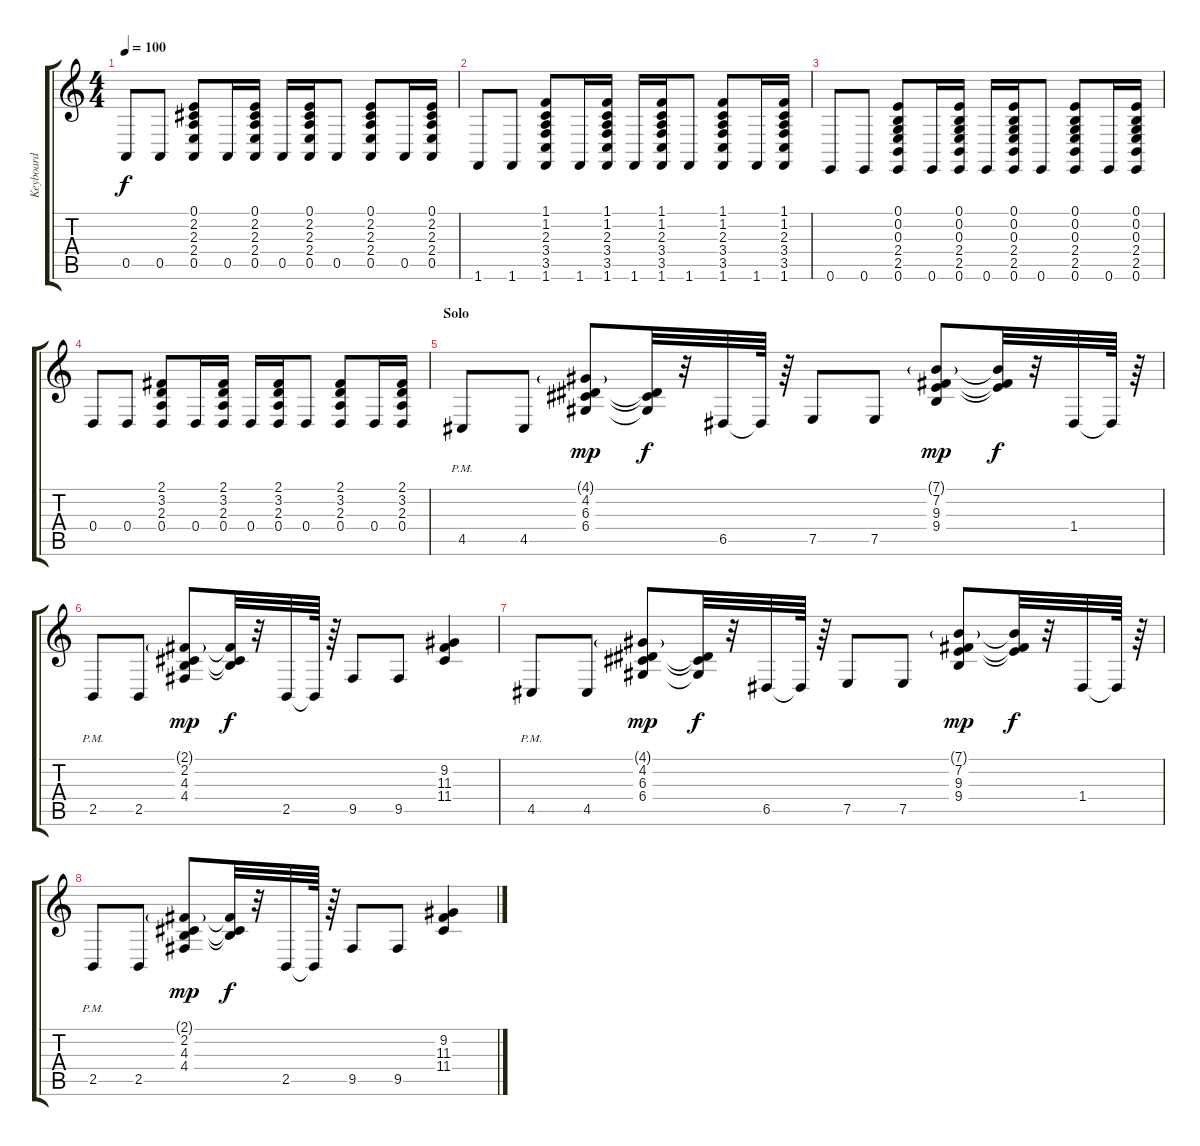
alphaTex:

\track ("Keyboard" "Keyboard") {instrument brightacousticpiano}
\staff {score tabs}
\tuning (E4 B3 G3 D3 A2 E2) {hide}
\ts (4 4)
\tempo 100
\clef g2
\ks c
0.5.8{dy f} 0.5.8 (0.1 2.2 2.3 2.4 0.5).8 0.5.16 (0.1 2.2 2.3 2.4 0.5).16 0.5.16 (0.1 2.2 2.3 2.4 0.5).16 0.5.8 (0.1 2.2 2.3 2.4 0.5).8 0.5.16 (0.1 2.2 2.3 2.4 0.5).16 |
1.6.8 1.6.8 (1.1 1.2 2.3 3.4 3.5 1.6).8 1.6.16 (1.1 1.2 2.3 3.4 3.5 1.6).16 1.6.16 (1.1 1.2 2.3 3.4 3.5 1.6).16 1.6.8 (1.1 1.2 2.3 3.4 3.5 1.6).8 1.6.16 (1.1 1.2 2.3 3.4 3.5 1.6).16 |
0.6.8 0.6.8 (0.1 0.2 0.3 2.4 2.5 0.6).8 0.6.16 (0.1 0.2 0.3 2.4 2.5 0.6).16 0.6.16 (0.1 0.2 0.3 2.4 2.5 0.6).16 0.6.8 (0.1 0.2 0.3 2.4 2.5 0.6).8 0.6.16 (0.1 0.2 0.3 2.4 2.5 0.6).16 |
0.4.8 0.4.8 (2.1 3.2 2.3 0.4).8 0.4.16 (2.1 3.2 2.3 0.4).16 0.4.16 (2.1 3.2 2.3 0.4).16 0.4.8 (2.1 3.2 2.3 0.4).8 0.4.16 (2.1 3.2 2.3 0.4).16 |
\section ("" "Solo")
4.5{pm}.8{volume 12} 4.5.8 (4.1{g} 4.2 6.3 6.4).8{dy mp} (4.2{t} 6.3{t} 6.4{t}).32{dy f} r.32 6.5.32 6.5{t}.64 r.64 7.5.8 7.5.8 (7.1{g} 7.2 9.3 9.4).8{dy mp} (7.1{t} 7.2{t} 9.3{t}).32{dy f} r.32 1.4.32 1.4{t}.64 r.64 |
2.5{pm}.8 2.5.8 (2.1{g} 2.2 4.3 4.4).8{dy mp} (2.1{t} 2.2{t} 4.3{t}).32{dy f} r.32 2.5.32 2.5{t}.64 r.64 9.5.8 9.5.8 (9.2 11.3 11.4).4 |
4.5{pm}.8 4.5.8 (4.1{g} 4.2 6.3 6.4).8{dy mp} (4.2{t} 6.3{t} 6.4{t}).32{dy f} r.32 6.5.32 6.5{t}.64 r.64 7.5.8 7.5.8 (7.1{g} 7.2 9.3 9.4).8{dy mp} (7.1{t} 7.2{t} 9.3{t}).32{dy f} r.32 1.4.32 1.4{t}.64 r.64 |
2.5{pm}.8 2.5.8 (2.1{g} 2.2 4.3 4.4).8{dy mp} (2.1{t} 2.2{t} 4.3{t}).32{dy f} r.32 2.5.32 2.5{t}.64 r.64 9.5.8 9.5.8 (9.2 11.3 11.4).4
